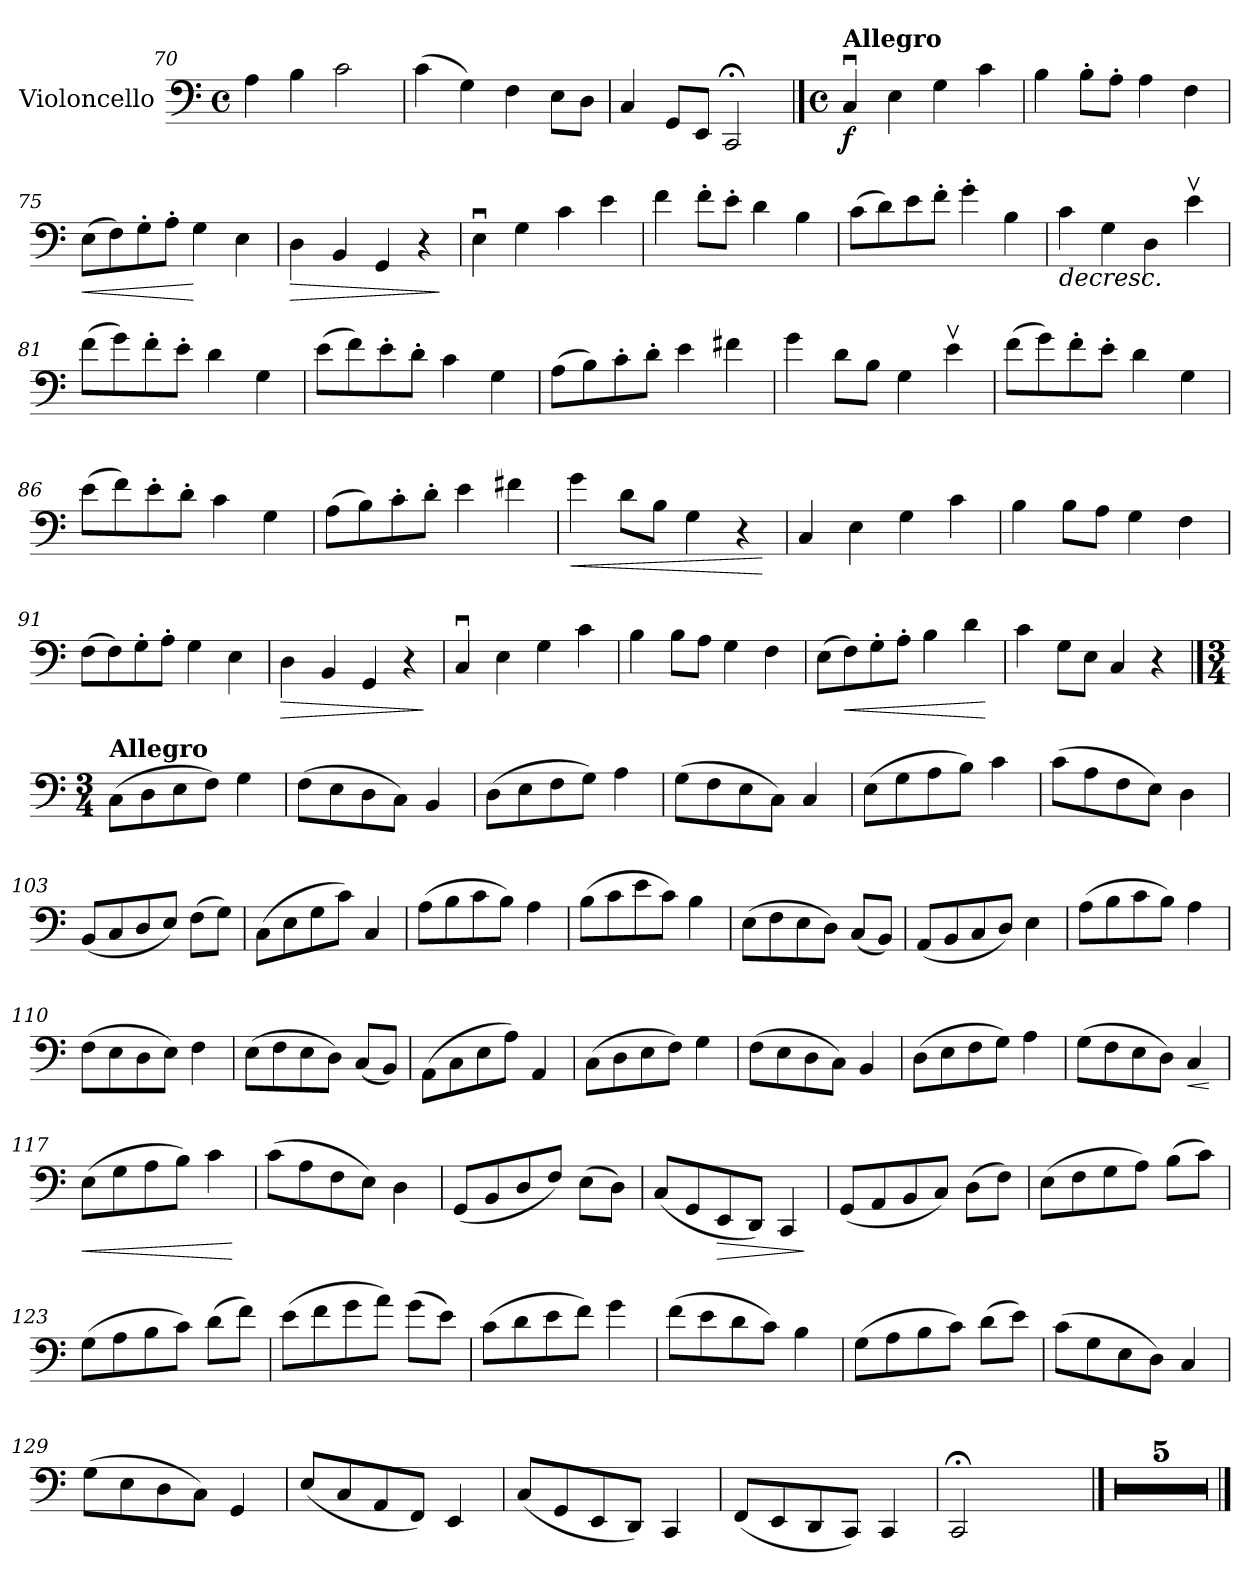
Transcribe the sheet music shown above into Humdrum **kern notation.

**kern	**dynam
*part1	*part1
*staff1	*staff1
*I"Violoncello	*
*I'Vc	*
*clefF4	*
*k[]	*
*M4/4	*
*met(c)	*
=70	=70
4A\	.
4B\	.
2c\	.
=71	=71
!	!LO:DY:b
(4c\	other-dynamics
4G\)	.
4F\	.
8E\L	.
8D\J	.
=72	=72
!	!LO:DY:b
4C/	other-dynamics
8GG/L	.
8EE/J	.
2CC;</	.
!!LO:LB:g=z
==73	==73
*M4/4	*
*met(c)	*
!LO:TX:a:B:t=Allegro	!
!	!LO:DY:b
4Cu/	f
4E\	.
4G\	.
4c\	.
=74	=74
4B\	.
8B'\L	.
8A'\J	.
4A\	.
4F\	.
=75	=75
!	!LO:HP:b
(8E\L	<
8F\)	.
8G'\	.
8A'\J	.
4G\	[
4E\	.
=76	=76
!	!LO:HP:b
4D\	>
4BB/	.
4GG/	.
4r	.
.	]
=77	=77
4Eu\	.
4G\	.
4c\	.
4e\	.
=78	=78
4f\	.
8f'\L	.
8e'\J	.
4d\	.
4B\	.
!!LO:LB:g=z
=79	=79
(8c\L	.
8d\)	.
8e\	.
8f'\J	.
4g'\	.
4B\	.
=80	=80
!	!LO:HP:b
4c\	>
4G\	.
4D\	.
!	!LO:DY:b
4ev\	other-dynamics
.	]
=81	=81
(8f\L	.
8g\)	.
8f'\	.
8e'\J	.
4d\	.
4G\	.
=82	=82
(8e\L	.
8f\)	.
8e'\	.
8d'\J	.
4c\	.
4G\	.
=83	=83
!	!LO:DY:b
(8A\L	other-dynamics
8B\)	.
8c'\	.
8d'\J	.
4e\	.
4f#X\	.
=84	=84
4g\	.
8d\L	.
8B\J	.
4G\	.
!	!LO:DY:b
4ev\	other-dynamics
!!LO:LB:g=z
=85	=85
(8f\L	.
8g\)	.
8f'\	.
8e'\J	.
4d\	.
4G\	.
=86	=86
(8e\L	.
8f\)	.
8e'\	.
8d'\J	.
4c\	.
!	!LO:DY:b
4G\	other-dynamics
=87	=87
(8A\L	.
8B\)	.
8c'\	.
8d'\J	.
4e\	.
4f#X\	.
=88	=88
!	!LO:HP:b
4g\	<
8d\L	.
8B\J	.
4G\	.
4r	.
.	[
=89	=89
!	!LO:DY:b
4C/	other-dynamics
4E\	.
4G\	.
4c\	.
=90	=90
4B\	.
8B\L	.
8A\J	.
4G\	.
4F\	.
!!LO:LB:g=z
=91	=91
(8F\L	.
8F\)	.
8G'\	.
8A'\J	.
4G\	.
4E\	.
=92	=92
!	!LO:HP:b
4D\	>
4BB/	.
4GG/	.
4r	.
.	]
=93	=93
!	!LO:DY:b
4Cu/	other-dynamics
4E\	.
4G\	.
4c\	.
=94	=94
4B\	.
8B\L	.
8A\J	.
4G\	.
4F\	.
=95	=95
(8E\L	.
!	!LO:HP:b
8F\)	<
8G'\	.
8A'\J	.
4B\	.
4d\	.
.	[
=96	=96
4c\	.
8G\L	.
8E\J	.
4C/	.
4r	.
!!LO:PB:g=z
==97	==97
*M3/4	*
!LO:TX:a:B:t=Allegro	!
(8C\L	.
8D\	.
8E\	.
8F\J)	.
4G\	.
=98	=98
(8F\L	.
8E\	.
8D\	.
8C\J)	.
4BB/	.
=99	=99
(8D\L	.
8E\	.
8F\	.
8G\J)	.
4A\	.
=100	=100
(8G\L	.
8F\	.
8E\	.
8C\J)	.
4C/	.
=101	=101
(8E\L	.
8G\	.
8A\	.
8B\J)	.
4c\	.
!!LO:LB:g=z
=102	=102
(8c\L	.
8A\	.
8F\	.
8E\J)	.
4D\	.
=103	=103
(8BB/L	.
8C/	.
8D/	.
8E/J)	.
(8F\L	.
8G\J)	.
=104	=104
(8C\L	.
8E\	.
8G\	.
8c\J)	.
4C/	.
=105	=105
(8A\L	.
8B\	.
8c\	.
8B\J)	.
4A\	.
=106	=106
(8B\L	.
8c\	.
8e\	.
8c\J)	.
4B\	.
!!LO:LB:g=z
=107	=107
(8E\L	.
8F\	.
8E\	.
8D\J)	.
(8C/L	.
8BB/J)	.
=108	=108
(8AA/L	.
8BB/	.
8C/	.
8D/J)	.
4E\	.
=109	=109
(8A\L	.
8B\	.
8c\	.
8B\J)	.
4A\	.
=110	=110
(8F\L	.
8E\	.
8D\	.
8E\J)	.
4F\	.
=111	=111
(8E\L	.
8F\	.
8E\	.
8D\J)	.
(8C/L	.
8BB/J)	.
!!LO:LB:g=z
=112	=112
(8AA\L	.
8C\	.
8E\	.
8A\J)	.
4AA/	.
=113	=113
!	!LO:DY:b
(8C\L	other-dynamics
8D\	.
8E\	.
8F\J)	.
4G\	.
=114	=114
(8F\L	.
8E\	.
8D\	.
8C\J)	.
4BB/	.
=115	=115
(8D\L	.
8E\	.
8F\	.
8G\J)	.
4A\	.
=116	=116
(8G\L	.
8F\	.
8E\	.
8D\J)	.
!	!LO:HP:b
4C/	<
.	[
!!LO:LB:g=z
=117	=117
!	!LO:HP:b
(8E\L	<
8G\	.
8A\	.
8B\J)	.
4c\	.
.	[
=118	=118
(8c\L	.
8A\	.
8F\	.
8E\J)	.
4D\	.
=119	=119
(8GG/L	.
8BB/	.
8D/	.
8F/J)	.
(8E\L	.
8D\J)	.
=120	=120
(8C/L	.
8GG/	.
!	!LO:HP:b
8EE/	>
8DD/J)	.
4CC/	.
.	]
=121	=121
!	!LO:DY:b
(8GG/L	other-dynamics
8AA/	.
8BB/	.
8C/J)	.
(8D\L	.
8F\J)	.
!!LO:LB:g=z
=122	=122
(8E\L	.
8F\	.
8G\	.
8A\J)	.
(8B\L	.
8c\J)	.
=123	=123
(8G\L	.
!	!LO:DY:b
8A\	other-dynamics
8B\	.
8c\J)	.
(8d\L	.
8f\J)	.
=124	=124
(8e\L	.
8f\	.
8g\	.
8a\J)	.
(8g\L	.
8e\J)	.
=125	=125
!	!LO:DY:b
(8c\L	other-dynamics
8d\	.
8e\	.
8f\J)	.
4g\	.
=126	=126
(8f\L	.
8e\	.
8d\	.
8c\J)	.
4B\	.
=127	=127
(8G\L	.
8A\	.
8B\	.
8c\J)	.
(8d\L	.
8e\J)	.
!!LO:LB:g=z
=128	=128
!	!LO:DY:b
(8c\L	other-dynamics
8G\	.
8E\	.
8D\J)	.
4C/	.
=129	=129
(8G\L	.
8E\	.
8D\	.
8C\J)	.
4GG/	.
=130	=130
(8E/L	.
8C/	.
8AA/	.
8FF/J)	.
4EE/	.
=131	=131
(8C/L	.
8GG/	.
8EE/	.
8DD/J)	.
4CC/	.
=132	=132
!	!LO:DY:b
(8FF/L	other-dynamics
8EE/	.
8DD/	.
8CC/J)	.
4CC/	.
=133	=133
2CC;</	.
4ryy	.
!!LO:PB:g=z
==134	==134
2.r	.
=135	=135
2.r	.
=136	=136
2.r	.
=137	=137
2.r	.
=138	=138
2.r	.
==	==
*-	*-
